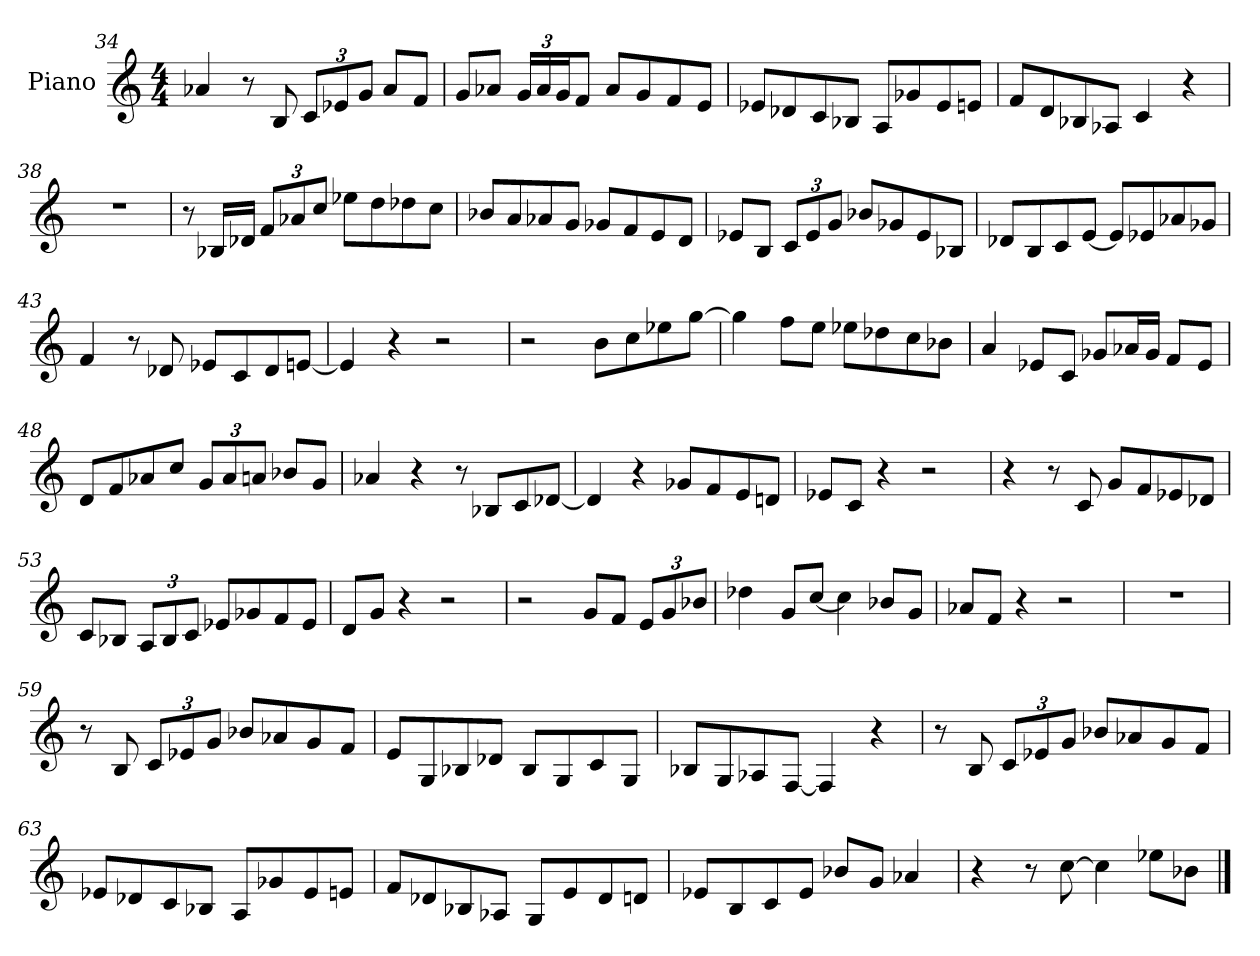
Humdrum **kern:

**kern
*part1
*staff1
*I"Piano
*I'Pno.
*clefG2
*k[]
*M4/4
=34
4a-X/
8r
8B/
*Xbrackettup
12c/L
12e-X/
12g/J
8a-/L
8f/J
!!LO:LB:g=z
=35
8g/L
8a-X/J
24g/LL
24a-/
24g/J
8f/J
8a-/L
8g/
8f/
8e/J
=36
8e-X/L
8d-X/
8c/
8B-X/J
8A/L
8g-X/
8e-/
8en/J
=37
8f/L
8d/
8B-X/
8A-X/J
4c/
4r
=38
1r
=39
8r
16B-X/LL
16d-X/JJ
12f/L
12a-X/
12cc/J
8ee-X\L
8dd\
8dd-X\
8cc\J
!!LO:LB:g=z
=40
8b-X/L
8a/
8a-X/
8g/J
8g-X/L
8f/
8e/
8d/J
=41
8e-X/L
8B/J
12c/L
12e-/
12g/J
8b-X/L
8g-X/
8e-/
8B-X/J
=42
8d-X/L
8B/
8c/
[8e/J
8e/L]
8e-X/
8a-X/
8g-X/J
=43
4f/
8r
8d-X/
8e-X/L
8c/
8d-/
[8en/J
=44
4e/]
4r
2r
=45
2r
8b\L
8cc\
8ee-X\
[8gg\J
!!LO:LB:g=z
=46
4gg\]
8ff\L
8ee\J
8ee-X\L
8dd-X\
8cc\
8b-X\J
=47
4a/
8e-X/L
8c/J
8g-X/L
16a-X/L
16g-/JJ
8f/L
8e-/J
=48
8d/L
8f/
8a-X/
8cc/J
12g/L
12a-/
12an/J
8b-X/L
8g/J
=49
4a-X/
4r
8r
8B-X/L
8c/
[8d-X/J
=50
4d-/]
4r
8g-X/L
8f/
8e/
8dn/J
=51
8e-X/L
8c/J
4r
2r
!!LO:LB:g=z
=52
4r
8r
8c/
8g/L
8f/
8e-X/
8d-X/J
=53
8c/L
8B-X/J
12A/L
12B-/
12c/J
8e-X/L
8g-X/
8f/
8e-/J
=54
8d/L
8g/J
4r
2r
=55
2r
8g/L
8f/J
12e/L
12g/
12b-X/J
=56
4dd-X\
8g/L
[8cc/J
4cc\]
8b-X/L
8g/J
=57
8a-X/L
8f/J
4r
2r
=58
1r
!!LO:PB:g=z
=59
8r
8B/
12c/L
12e-X/
12g/J
8b-X/L
8a-X/
8g/
8f/J
=60
8e/L
8G/
8B-X/
8d-X/J
8B-/L
8G/
8c/
8G/J
=61
8B-X/L
8G/
8A-X/
[8F/J
4F/]
4r
=62
8r
8B/
12c/L
12e-X/
12g/J
8b-X/L
8a-X/
8g/
8f/J
=63
8e-X/L
8d-X/
8c/
8B-X/J
8A/L
8g-X/
8e-/
8en/J
!!LO:LB:g=z
=64
8f/L
8d-X/
8B-X/
8A-X/J
8G/L
8e/
8d-/
8dn/J
=65
8e-X/L
8B/
8c/
8e-/J
8b-X/L
8g/J
4a-X/
=66
4r
8r
[8cc\
4cc\]
8ee-X\L
8b-X\J
==
*-
